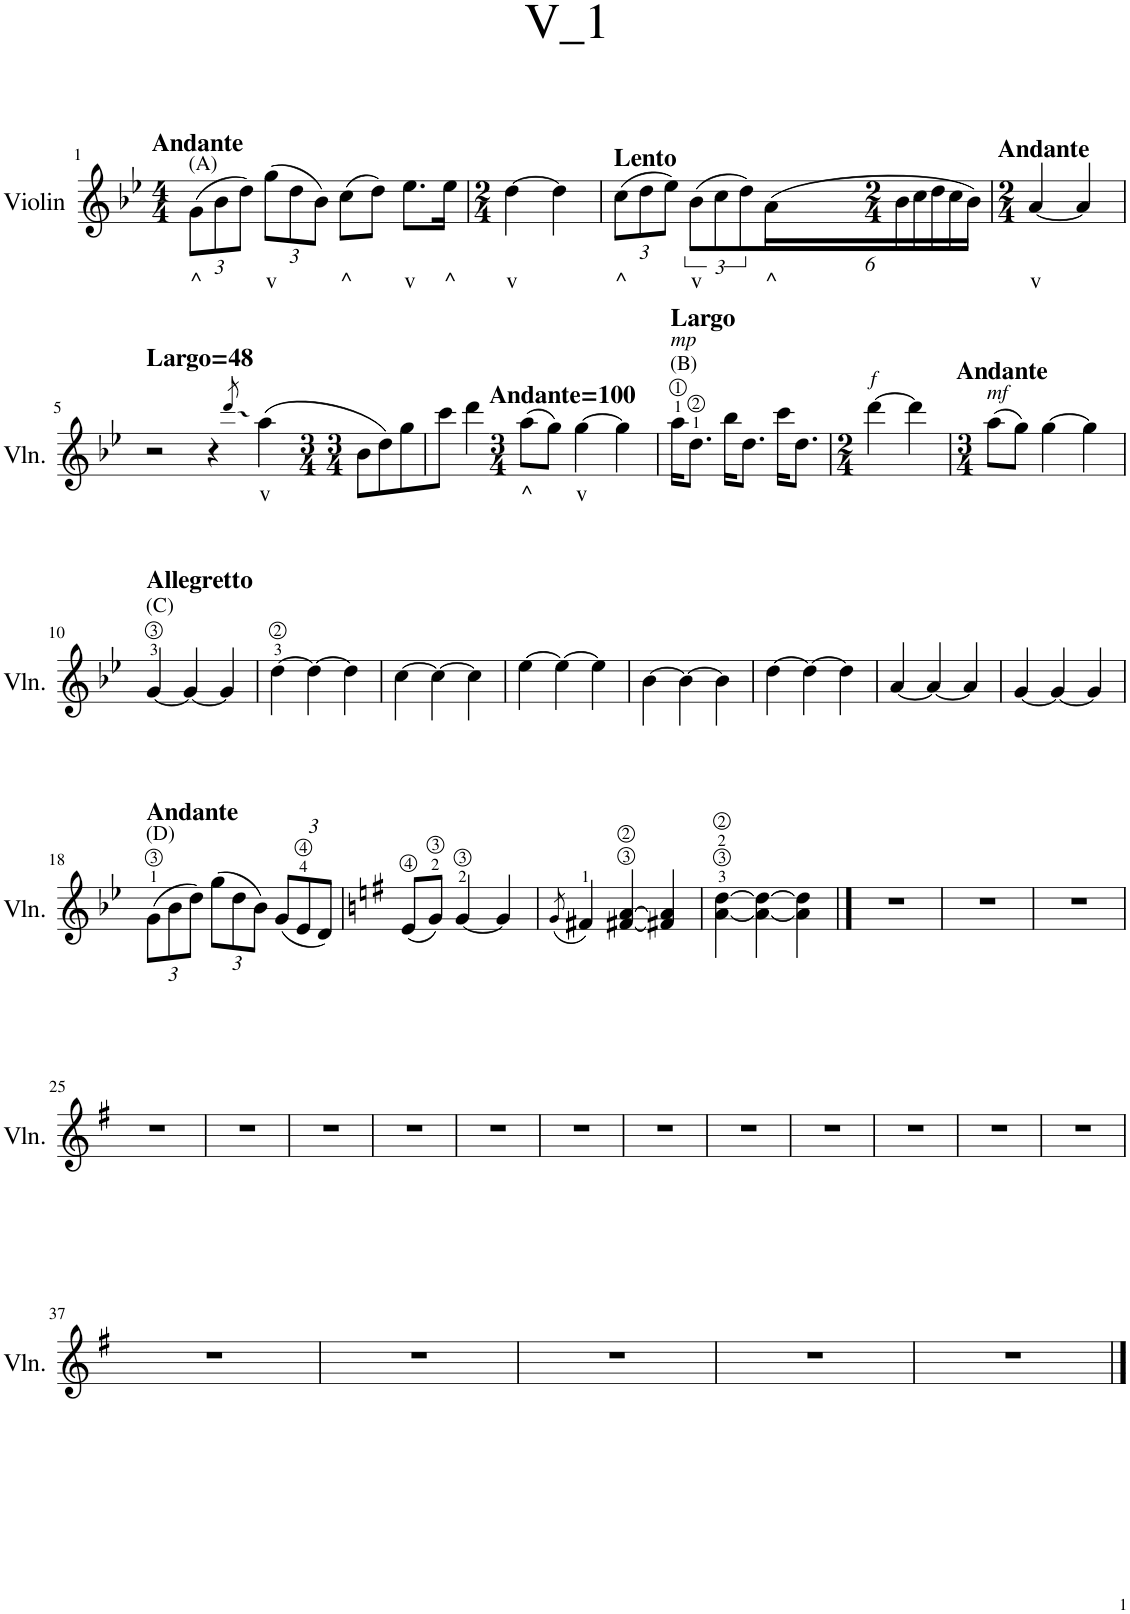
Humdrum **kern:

**kern	**text
*part1	*part1
*staff1	*staff1
*I"Violin	*
*I'Vln.	*
*clefG2	*
*k[b-e-]	*
*M4/4	*
*Xbrackettup	*
=1	=1
!LO:TX:a:B:t=Andante	!
!LO:TX:a:t=(A)	!
!	!LO:LY:b
(12g\L	^
12b-\	.
12dd\J)	.
!	!LO:LY:b
(12gg\L	v
12dd\	.
12b-\J)	.
!	!LO:LY:b
(8cc\L	^
8dd\J)	.
!	!LO:LY:b
8.ee-\L	v
!	!LO:LY:b
16ee-\Jk	^
=2	=2
*M2/4	*
!	!LO:LY:b
[4dd\	v
4dd\]	.
=3	=3
!LO:TX:a:B:t=Lento	!
!	!LO:LY:b
(12cc\L	^
12dd\	.
12ee-\J)	.
*brackettup	*
!	!LO:LY:b
(12b-\L	v
12cc\	.
12dd\)	.
*Xbrackettup	*
!	!LO:LY:b
(24a\L	^
24b-\	.
24cc\	.
24dd\	.
24cc\	.
24b-\JJ)	.
=4	=4
*M2/4	*
!LO:TX:a:B:t=Andante	!
!	!LO:LY:b
[4a/	v
4a/]	.
!!LO:LB:g=z
=5	=5
!LO:TX:a:B:t=Largo=48	!
2r	.
4r	.
8qddd/	.
!	!LO:LY:b
4aa\	v
*brackettup	*
12b-\L	.
(12dd\	.
8gg\	.
8ccc\J	.
4ddd\	.
=6	=6
*M3/4	*
!LO:TX:a:B:t=Andante=100	!
!	!LO:LY:b
(8aa\L	^
8gg\J)	.
!	!LO:LY:b
[4gg\	v
4gg\]	.
=7	=7
!LO:TX:a:t=(B)	!
!LO:TX:a:B:t=Largo	!
!LO:TX:a:i:t=mp	!
16aa\KL	.
8.dd\J	.
16bb-\KL	.
8.dd\J	.
16ccc\KL	.
8.dd\J	.
=8	=8
*M2/4	*
!LO:TX:a:i:t=f	!
[4ddd\	.
4ddd\]	.
=9	=9
*M3/4	*
!LO:TX:a:B:t=Andante	!
!LO:TX:a:i:t=mf	!
(8aa\L	.
8gg\J)	.
[4gg\	.
4gg\]	.
!!LO:LB:g=z
=10	=10
!LO:TX:a:B:t=Allegretto	!
!LO:TX:a:t=(C)	!
[4g/	.
4g/_	.
4g/]	.
=11	=11
[4dd\	.
4dd\_	.
4dd\]	.
=12	=12
[4cc\	.
4cc\_	.
4cc\]	.
=13	=13
[4ee-\	.
4ee-\_	.
4ee-\]	.
=14	=14
[4b-\	.
4b-\_	.
4b-\]	.
=15	=15
[4dd\	.
4dd\_	.
4dd\]	.
=16	=16
[4a/	.
4a/_	.
4a/]	.
=17	=17
[4g/	.
4g/_	.
4g/]	.
!!LO:LB:g=z
=18	=18
*Xbrackettup	*
!LO:TX:a:t=(D)	!
!LO:TX:a:B:t=Andante	!
(12g\L	.
12b-\	.
12dd\J)	.
(12gg\L	.
12dd\	.
12b-\J)	.
(12g/L	.
12e-/	.
12d/J)	.
=19	=19
*k[f#]	*
(8e/L	.
8g/J)	.
[4g/	.
4g/]	.
=20	=20
(8qg/	.
4f#X/)	.
[4f#X/ [4a/	.
4f#X/] 4a/]	.
=21	=21
[4a\ [4dd\	.
4a\_ 4dd\_	.
4a\] 4dd\]	.
==22	==22
2.r	.
=23	=23
2.r	.
=24	=24
2.r	.
!!LO:LB:g=z
=25	=25
2.r	.
=26	=26
2.r	.
=27	=27
2.r	.
=28	=28
2.r	.
=29	=29
2.r	.
=30	=30
2.r	.
=31	=31
2.r	.
=32	=32
2.r	.
=33	=33
2.r	.
=34	=34
2.r	.
=35	=35
2.r	.
=36	=36
2.r	.
!!LO:LB:g=z
=37	=37
2.r	.
=38	=38
2.r	.
=39	=39
2.r	.
=40	=40
2.r	.
=41	=41
2.r	.
==	==
*-	*-
